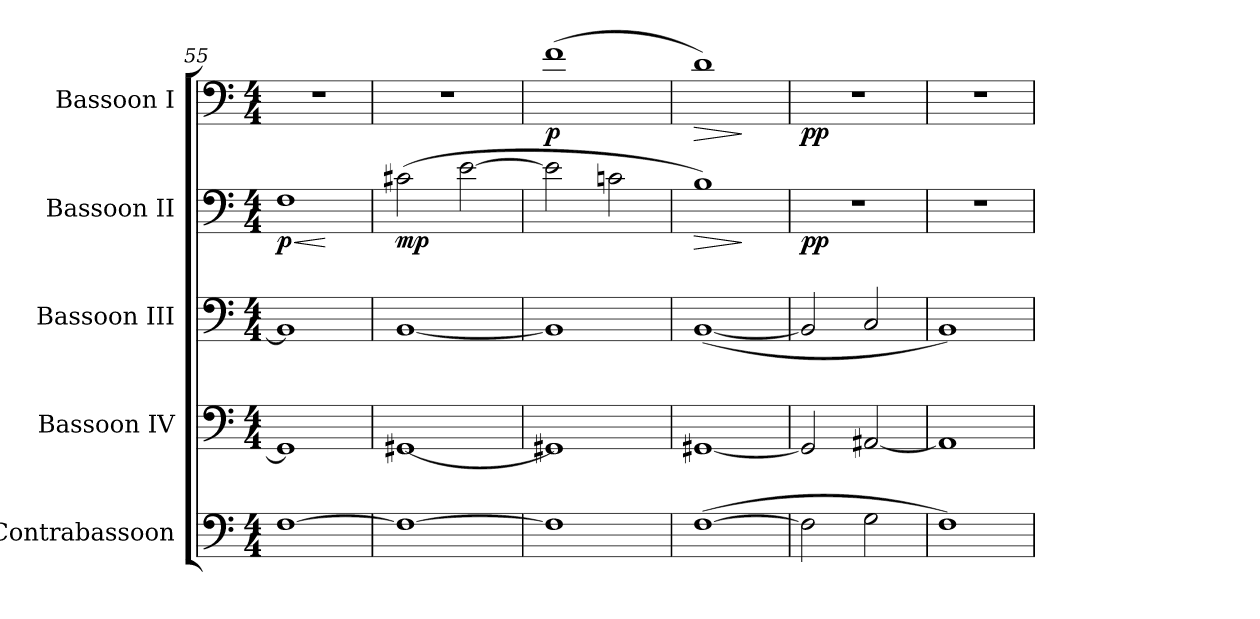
**kern	**kern	**kern	**kern	**dynam	**kern	**dynam
*part5	*part4	*part3	*part2	*part2	*part1	*part1
*staff5	*staff4	*staff3	*staff2	*staff2	*staff1	*staff1
*I"Contrabassoon	*I"Bassoon IV	*I"Bassoon III	*I"Bassoon II	*	*I"Bassoon I	*
*I'Cbsn.	*I'Bsn.	*I'Bsn.	*I'Bsn.	*	*I'Bsn.	*
*clefF4	*clefF4	*clefF4	*clefF4	*	*clefF4	*
*ITrd7c12	*	*	*	*	*	*
*k[]	*k[]	*k[]	*k[]	*	*k[]	*
*C:	*C:	*C:	*C:	*	*C:	*
*M4/4	*M4/4	*M4/4	*M4/4	*	*M4/4	*
=55	=55	=55	=55	=55	=55	=55
!	!	!	!	!LO:HP:b	!	!
[>1FFi	1GG#i]	1BBi]	1Fi	< p	1r	.
.	.	.	.	[	.	.
=56	=56	=56	=56	=56	=56	=56
1FFi_>	[<1GG#Xi	[<1BBi	(2c#Xi\	mp	1r	.
.	.	.	[>2ei\	.	.	.
=57	=57	=57	=57	=57	=57	=57
1FFi]	1GG#Xi]	1BBi]	2ei\]	.	(1fi	p
.	.	.	2cni\	.	.	.
=58	=58	=58	=58	=58	=58	=58
!	!	!	!	!LO:HP:b	!	!LO:HP:b
([>1FFi	[<1GG#Xi	([<1BBi	1Bi)	>	1di)	>
.	.	.	.	]	.	]
=59	=59	=59	=59	=59	=59	=59
2FFi\]	2GG#i/]	2BBi/]	1r	pp	1r	pp
2GGi\	[<2AA#Xi/	2Ci/	.	.	.	.
=60	=60	=60	=60	=60	=60	=60
1FFi)	1AA#i]	1BBi)	1r	.	1r	.
=	=	=	=	=	=	=
*-	*-	*-	*-	*-	*-	*-
